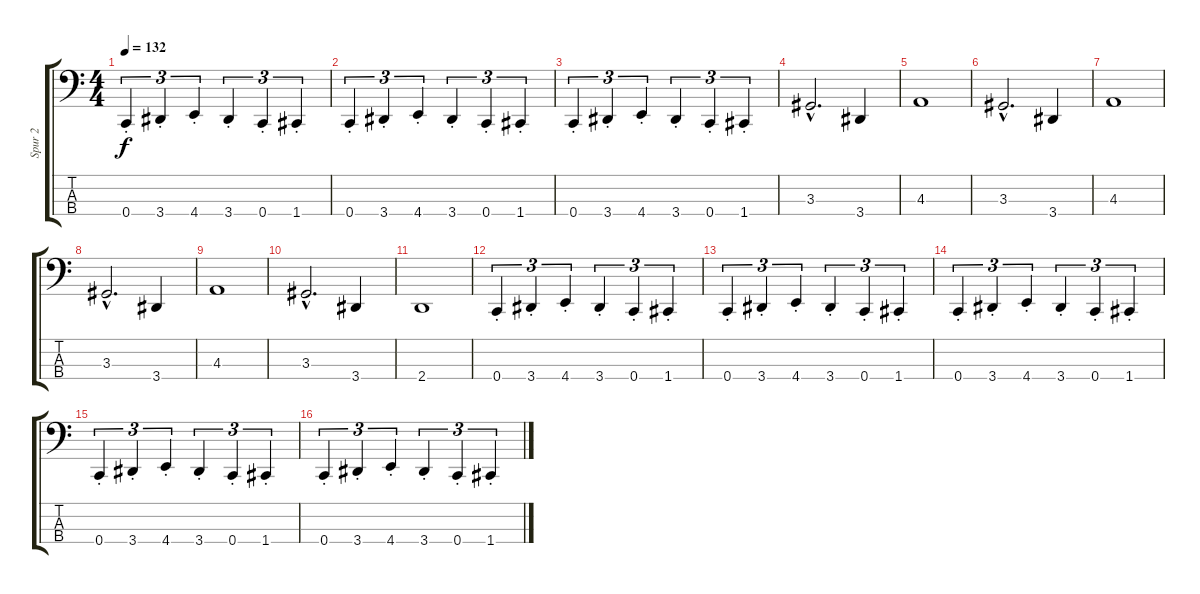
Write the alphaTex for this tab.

\track ("Spur 2" "Spur 2") {instrument electricbassfinger}
\staff {score tabs}
\tuning (Eb2 Bb1 F1 C1) {hide}
\ts (4 4)
\tempo 132
\clef f4
\ks c
0.4{st}.4{tu (3 2) dy f} 3.4{st}.4{tu (3 2)} 4.4{st}.4{tu (3 2)} 3.4{st}.4{tu (3 2)} 0.4{st}.4{tu (3 2)} 1.4{st}.4{tu (3 2)} |
0.4{st}.4{tu (3 2)} 3.4{st}.4{tu (3 2)} 4.4{st}.4{tu (3 2)} 3.4{st}.4{tu (3 2)} 0.4{st}.4{tu (3 2)} 1.4{st}.4{tu (3 2)} |
0.4{st}.4{tu (3 2)} 3.4{st}.4{tu (3 2)} 4.4{st}.4{tu (3 2)} 3.4{st}.4{tu (3 2)} 0.4{st}.4{tu (3 2)} 1.4{st}.4{tu (3 2)} |
3.3{hac}.2{d} 3.4.4 |
4.3.1 |
3.3{hac}.2{d} 3.4.4 |
4.3.1 |
3.3{hac}.2{d} 3.4.4 |
4.3.1 |
3.3{hac}.2{d} 3.4.4 |
2.4.1 |
0.4{st}.4{tu (3 2)} 3.4{st}.4{tu (3 2)} 4.4{st}.4{tu (3 2)} 3.4{st}.4{tu (3 2)} 0.4{st}.4{tu (3 2)} 1.4{st}.4{tu (3 2)} |
0.4{st}.4{tu (3 2)} 3.4{st}.4{tu (3 2)} 4.4{st}.4{tu (3 2)} 3.4{st}.4{tu (3 2)} 0.4{st}.4{tu (3 2)} 1.4{st}.4{tu (3 2)} |
0.4{st}.4{tu (3 2)} 3.4{st}.4{tu (3 2)} 4.4{st}.4{tu (3 2)} 3.4{st}.4{tu (3 2)} 0.4{st}.4{tu (3 2)} 1.4{st}.4{tu (3 2)} |
0.4{st}.4{tu (3 2)} 3.4{st}.4{tu (3 2)} 4.4{st}.4{tu (3 2)} 3.4{st}.4{tu (3 2)} 0.4{st}.4{tu (3 2)} 1.4{st}.4{tu (3 2)} |
0.4{st}.4{tu (3 2)} 3.4{st}.4{tu (3 2)} 4.4{st}.4{tu (3 2)} 3.4{st}.4{tu (3 2)} 0.4{st}.4{tu (3 2)} 1.4{st}.4{tu (3 2)}
